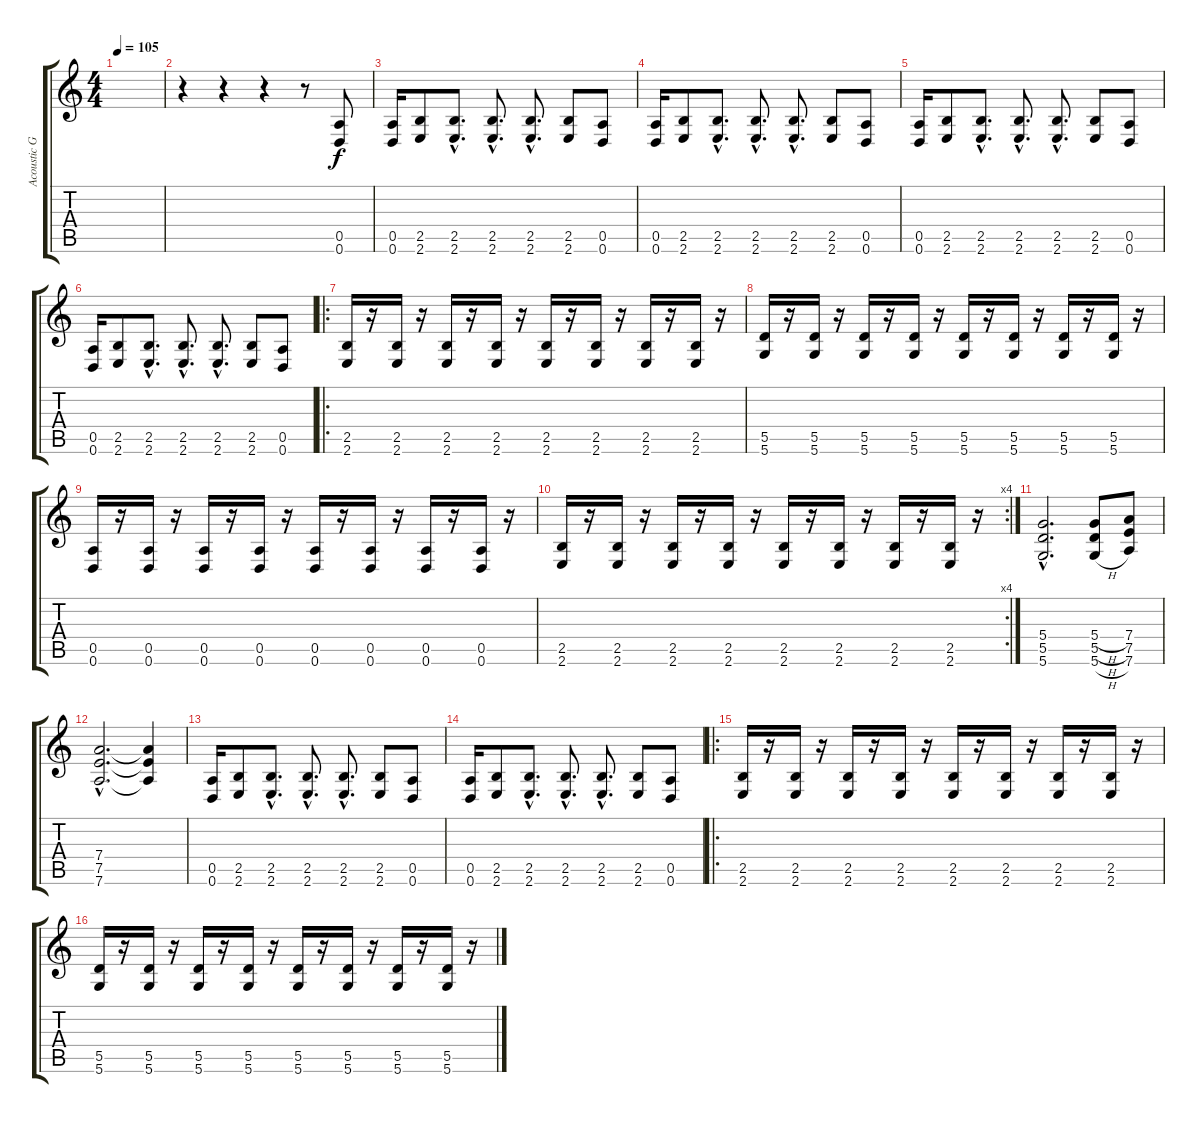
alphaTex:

\track ("Acoustic Guitar" "Acoustic G") {instrument acousticguitarsteel}
\staff {score tabs}
\tuning (E4 B3 G3 D3 A2 D2) {hide}
\ts (4 4)
\tempo 105
\clef g2
\ks c
|
r.4 r.4 r.4 r.8 (0.5 0.6).8 |
(0.5 0.6).16 (2.5 2.6).8 (2.5{hac} 2.6{hac}).8{d} (2.5{hac} 2.6{hac}).8{d} (2.5{hac} 2.6{hac}).8{d} (2.5 2.6).8 (0.5 0.6).8 |
(0.5 0.6).16 (2.5 2.6).8 (2.5{hac} 2.6{hac}).8{d} (2.5{hac} 2.6{hac}).8{d} (2.5{hac} 2.6{hac}).8{d} (2.5 2.6).8 (0.5 0.6).8 |
(0.5 0.6).16 (2.5 2.6).8 (2.5{hac} 2.6{hac}).8{d} (2.5{hac} 2.6{hac}).8{d} (2.5{hac} 2.6{hac}).8{d} (2.5 2.6).8 (0.5 0.6).8 |
(0.5 0.6).16 (2.5 2.6).8 (2.5{hac} 2.6{hac}).8{d} (2.5{hac} 2.6{hac}).8{d} (2.5{hac} 2.6{hac}).8{d} (2.5 2.6).8 (0.5 0.6).8 |
\ro
(2.5 2.6).16 r.16 (2.5 2.6).16 r.16 (2.5 2.6).16 r.16 (2.5 2.6).16 r.16 (2.5 2.6).16 r.16 (2.5 2.6).16 r.16 (2.5 2.6).16 r.16 (2.5 2.6).16 r.16 |
(5.5 5.6).16 r.16 (5.5 5.6).16 r.16 (5.5 5.6).16 r.16 (5.5 5.6).16 r.16 (5.5 5.6).16 r.16 (5.5 5.6).16 r.16 (5.5 5.6).16 r.16 (5.5 5.6).16 r.16 |
(0.5 0.6).16 r.16 (0.5 0.6).16 r.16 (0.5 0.6).16 r.16 (0.5 0.6).16 r.16 (0.5 0.6).16 r.16 (0.5 0.6).16 r.16 (0.5 0.6).16 r.16 (0.5 0.6).16 r.16 |
\rc 4
(2.5 2.6).16 r.16 (2.5 2.6).16 r.16 (2.5 2.6).16 r.16 (2.5 2.6).16 r.16 (2.5 2.6).16 r.16 (2.5 2.6).16 r.16 (2.5 2.6).16 r.16 (2.5 2.6).16 r.16 |
(5.4{hac} 5.5{hac} 5.6{hac}).2{d} (5.4{h} 5.5{h} 5.6{h}).8 (7.4 7.5 7.6).8 |
(7.4{hac} 7.5{hac} 7.6{hac}).2{d} (7.4{t} 7.5{t} 7.6{t}).4 |
(0.5 0.6).16 (2.5 2.6).8 (2.5{hac} 2.6{hac}).8{d} (2.5{hac} 2.6{hac}).8{d} (2.5{hac} 2.6{hac}).8{d} (2.5 2.6).8 (0.5 0.6).8 |
(0.5 0.6).16 (2.5 2.6).8 (2.5{hac} 2.6{hac}).8{d} (2.5{hac} 2.6{hac}).8{d} (2.5{hac} 2.6{hac}).8{d} (2.5 2.6).8 (0.5 0.6).8 |
\ro
(2.5 2.6).16 r.16 (2.5 2.6).16 r.16 (2.5 2.6).16 r.16 (2.5 2.6).16 r.16 (2.5 2.6).16 r.16 (2.5 2.6).16 r.16 (2.5 2.6).16 r.16 (2.5 2.6).16 r.16 |
(5.5 5.6).16 r.16 (5.5 5.6).16 r.16 (5.5 5.6).16 r.16 (5.5 5.6).16 r.16 (5.5 5.6).16 r.16 (5.5 5.6).16 r.16 (5.5 5.6).16 r.16 (5.5 5.6).16 r.16
